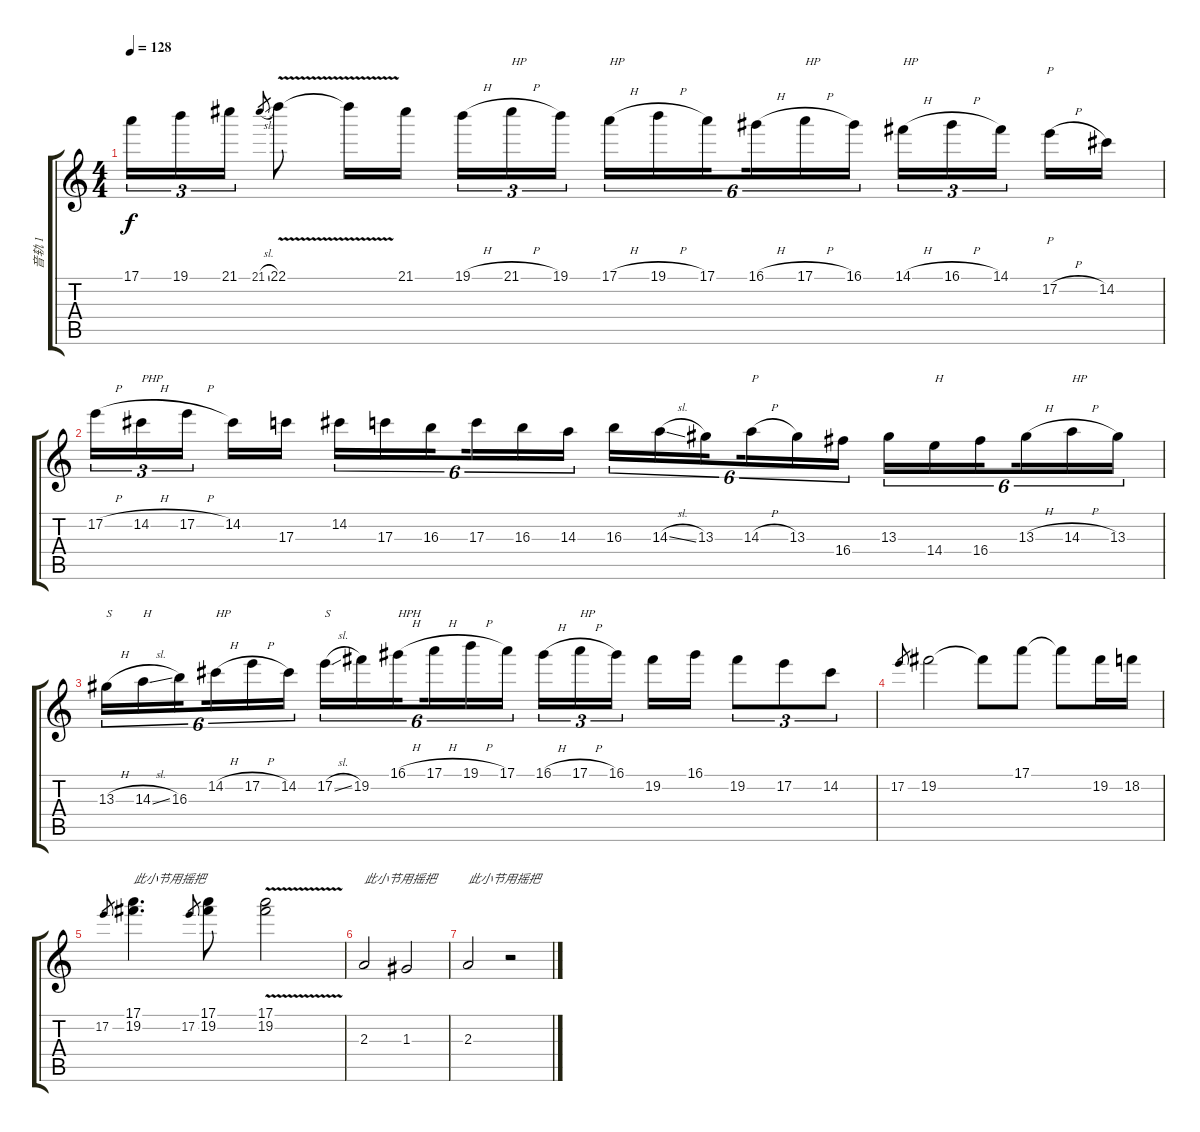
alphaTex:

\track ("音轨 1" "音轨 1") {instrument distortionguitar}
\staff {score tabs}
\tuning (E4 B3 G3 D3 A2 E2) {hide}
\ts (4 4)
\tempo 128
\clef g2
\ks c
17.1.16{tu (3 2) dy f} 19.1.16{tu (3 2)} 21.1.16{tu (3 2)} 21.1{sl}.8{gr} 22.1{v}.8 22.1{t}.16 21.1.16{beam splitsecondary} 19.1{h}.16{tu (3 2)} 21.1{h}.16{tu (3 2) txt "HP"} 19.1.16{tu (3 2)} 17.1{h}.16{tu (6 4) txt "HP"} 19.1{h}.16{tu (6 4)} 17.1.16{tu (6 4) beam splitsecondary} 16.1{h}.16{tu (6 4)} 17.1{h}.16{tu (6 4) txt "HP"} 16.1.16{tu (6 4)} 14.1{h}.16{tu (3 2) txt "HP"} 16.1{h}.16{tu (3 2)} 14.1.16{tu (3 2) beam splitsecondary} 17.2{h}.16{p} 14.2.16 |
17.2{h}.16{tu (3 2)} 14.2{h}.16{tu (3 2) txt "PHP"} 17.2{h}.16{tu (3 2) beam splitsecondary} 14.2.16 17.3.16 14.2.16{tu (6 4)} 17.3.16{tu (6 4)} 16.3.16{tu (6 4) beam splitsecondary} 17.3.16{tu (6 4)} 16.3.16{tu (6 4)} 14.3.16{tu (6 4)} 16.3.16{tu (6 4)} 14.3{sl}.16{tu (6 4)} 13.3.16{tu (6 4) beam splitsecondary} 14.3{h}.16{tu (6 4) txt "P"} 13.3.16{tu (6 4)} 16.4.16{tu (6 4)} 13.3.16{tu (6 4)} 14.4.16{tu (6 4) txt "H"} 16.4.16{tu (6 4) beam splitsecondary} 13.3{h}.16{tu (6 4)} 14.3{h}.16{tu (6 4) txt "HP"} 13.3.16{tu (6 4)} |
13.3{h}.16{tu (6 4) txt "S"} 14.3{sl}.16{tu (6 4) txt "H"} 16.3.16{tu (6 4) beam splitsecondary} 14.2{h}.16{tu (6 4) txt "HP"} 17.2{h}.16{tu (6 4)} 14.2.16{tu (6 4)} 17.2{sl}.16{tu (6 4) txt "S"} 19.2.16{tu (6 4)} 16.1{h}.16{tu (6 4) txt "HPH" beam splitsecondary} 17.1{h}.16{tu (6 4)} 19.1{h}.16{tu (6 4)} 17.1.16{tu (6 4)} 16.1{h}.16{tu (3 2)} 17.1{h}.16{tu (3 2) txt "HP"} 16.1.16{tu (3 2) beam splitsecondary} 19.2.16 16.1.16 19.2.8{tu (3 2)} 17.2.8{tu (3 2)} 14.2.8{tu (3 2)} |
17.2.8{gr} 19.2.2 19.2{t}.8 17.1.8 17.1{t}.8 19.2.16 18.2.16 |
17.2.8{gr} (17.1 19.2).4{d txt "此小节用摇把"} 17.2.8{gr} (17.1 19.2).8 (17.1{v} 19.2).2 |
2.3.2{txt "此小节用摇把"} 1.3.2 |
2.3.2{txt "此小节用摇把"} r.2
